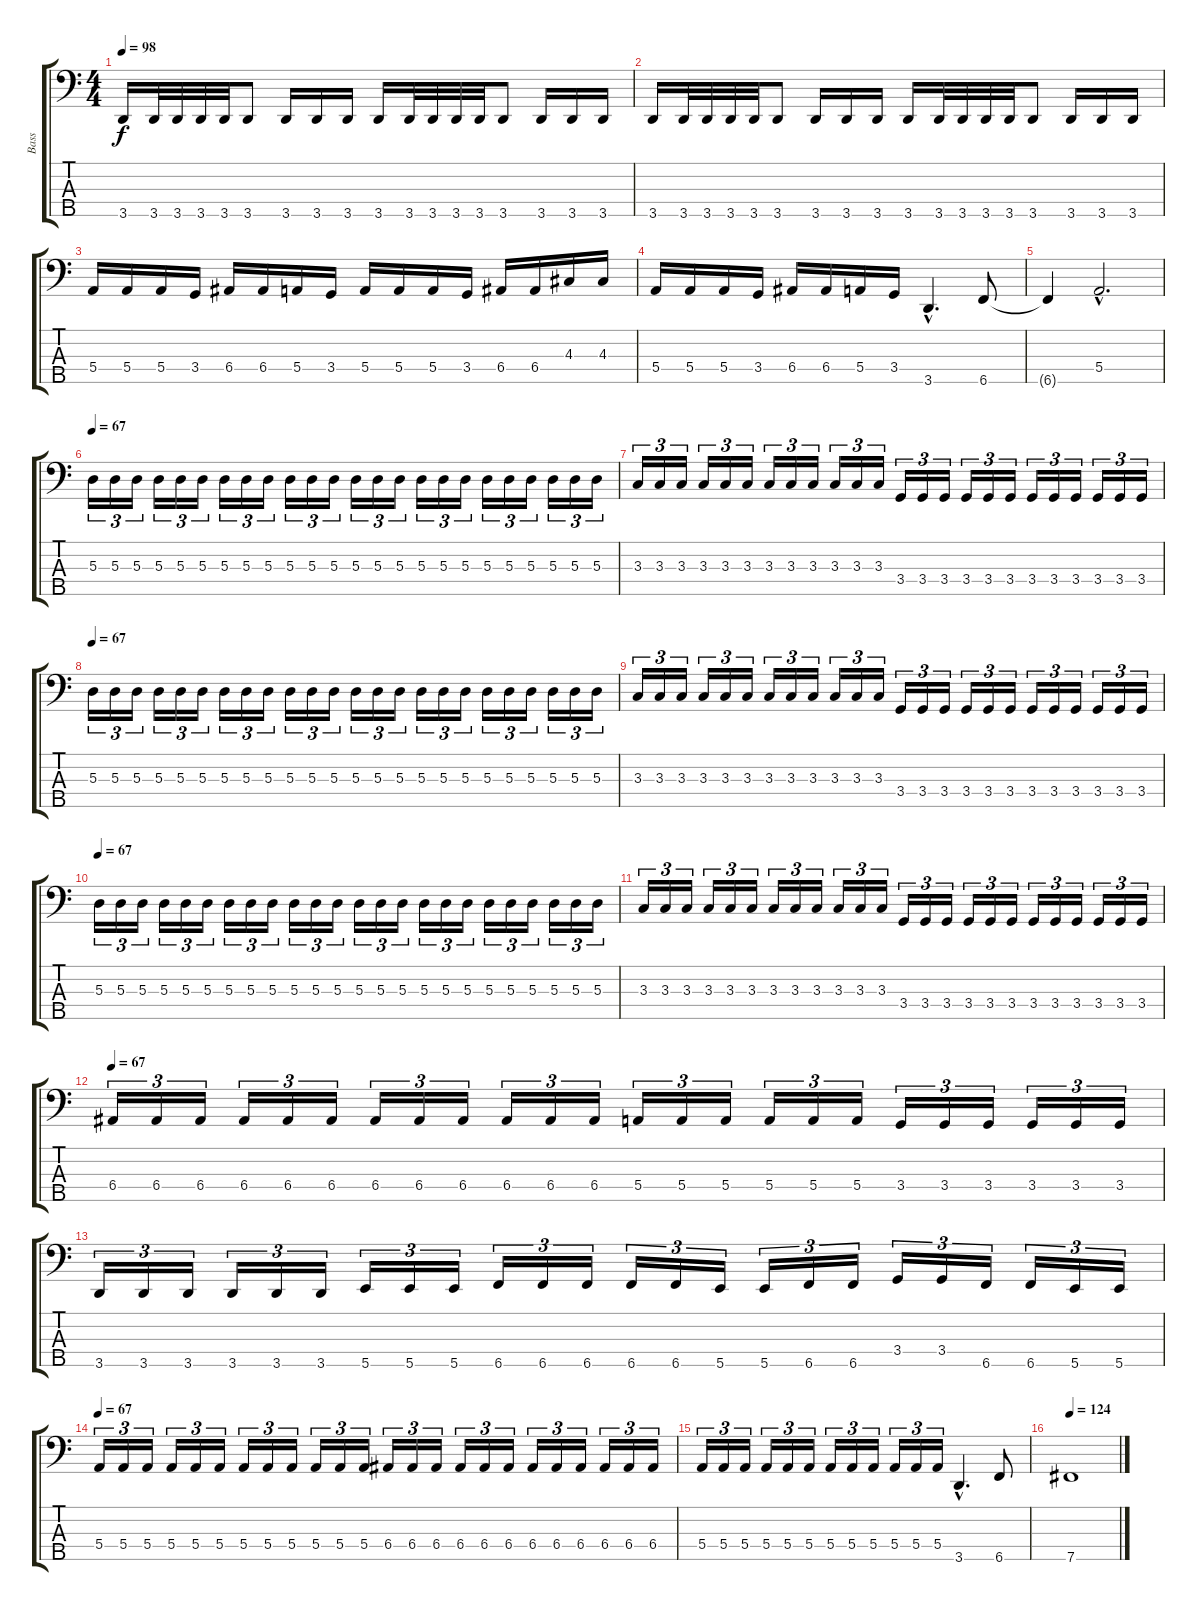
\track ("Bass" "Bass") {instrument electricbassfinger}
\staff {score tabs}
\tuning (G2 D2 A1 E1 B0) {hide}
\ts (4 4)
\tempo 98
\clef f4
\ks c
3.5.16{dy f} 3.5.32 3.5.32 3.5.32 3.5.32 3.5.8 3.5.16 3.5.16 3.5.16 3.5.16 3.5.32 3.5.32 3.5.32 3.5.32 3.5.8 3.5.16 3.5.16 3.5.16 |
3.5.16 3.5.32 3.5.32 3.5.32 3.5.32 3.5.8 3.5.16 3.5.16 3.5.16 3.5.16 3.5.32 3.5.32 3.5.32 3.5.32 3.5.8 3.5.16 3.5.16 3.5.16 |
5.4.16 5.4.16 5.4.16 3.4.16 6.4.16 6.4.16 5.4.16 3.4.16 5.4.16 5.4.16 5.4.16 3.4.16 6.4.16 6.4.16 4.3.16 4.3.16 |
5.4.16 5.4.16 5.4.16 3.4.16 6.4.16 6.4.16 5.4.16 3.4.16 3.5{hac}.4{d} 6.5.8 |
6.5{t}.4 5.4{hac}.2{d} |
\tempo 67
5.3.16{tu (3 2)} 5.3.16{tu (3 2)} 5.3.16{tu (3 2)} 5.3.16{tu (3 2)} 5.3.16{tu (3 2)} 5.3.16{tu (3 2)} 5.3.16{tu (3 2)} 5.3.16{tu (3 2)} 5.3.16{tu (3 2)} 5.3.16{tu (3 2)} 5.3.16{tu (3 2)} 5.3.16{tu (3 2)} 5.3.16{tu (3 2)} 5.3.16{tu (3 2)} 5.3.16{tu (3 2)} 5.3.16{tu (3 2)} 5.3.16{tu (3 2)} 5.3.16{tu (3 2)} 5.3.16{tu (3 2)} 5.3.16{tu (3 2)} 5.3.16{tu (3 2)} 5.3.16{tu (3 2)} 5.3.16{tu (3 2)} 5.3.16{tu (3 2)} |
3.3.16{tu (3 2)} 3.3.16{tu (3 2)} 3.3.16{tu (3 2)} 3.3.16{tu (3 2)} 3.3.16{tu (3 2)} 3.3.16{tu (3 2)} 3.3.16{tu (3 2)} 3.3.16{tu (3 2)} 3.3.16{tu (3 2)} 3.3.16{tu (3 2)} 3.3.16{tu (3 2)} 3.3.16{tu (3 2)} 3.4.16{tu (3 2)} 3.4.16{tu (3 2)} 3.4.16{tu (3 2)} 3.4.16{tu (3 2)} 3.4.16{tu (3 2)} 3.4.16{tu (3 2)} 3.4.16{tu (3 2)} 3.4.16{tu (3 2)} 3.4.16{tu (3 2)} 3.4.16{tu (3 2)} 3.4.16{tu (3 2)} 3.4.16{tu (3 2)} |
\tempo 67
5.3.16{tu (3 2)} 5.3.16{tu (3 2)} 5.3.16{tu (3 2)} 5.3.16{tu (3 2)} 5.3.16{tu (3 2)} 5.3.16{tu (3 2)} 5.3.16{tu (3 2)} 5.3.16{tu (3 2)} 5.3.16{tu (3 2)} 5.3.16{tu (3 2)} 5.3.16{tu (3 2)} 5.3.16{tu (3 2)} 5.3.16{tu (3 2)} 5.3.16{tu (3 2)} 5.3.16{tu (3 2)} 5.3.16{tu (3 2)} 5.3.16{tu (3 2)} 5.3.16{tu (3 2)} 5.3.16{tu (3 2)} 5.3.16{tu (3 2)} 5.3.16{tu (3 2)} 5.3.16{tu (3 2)} 5.3.16{tu (3 2)} 5.3.16{tu (3 2)} |
3.3.16{tu (3 2)} 3.3.16{tu (3 2)} 3.3.16{tu (3 2)} 3.3.16{tu (3 2)} 3.3.16{tu (3 2)} 3.3.16{tu (3 2)} 3.3.16{tu (3 2)} 3.3.16{tu (3 2)} 3.3.16{tu (3 2)} 3.3.16{tu (3 2)} 3.3.16{tu (3 2)} 3.3.16{tu (3 2)} 3.4.16{tu (3 2)} 3.4.16{tu (3 2)} 3.4.16{tu (3 2)} 3.4.16{tu (3 2)} 3.4.16{tu (3 2)} 3.4.16{tu (3 2)} 3.4.16{tu (3 2)} 3.4.16{tu (3 2)} 3.4.16{tu (3 2)} 3.4.16{tu (3 2)} 3.4.16{tu (3 2)} 3.4.16{tu (3 2)} |
\tempo 67
5.3.16{tu (3 2)} 5.3.16{tu (3 2)} 5.3.16{tu (3 2)} 5.3.16{tu (3 2)} 5.3.16{tu (3 2)} 5.3.16{tu (3 2)} 5.3.16{tu (3 2)} 5.3.16{tu (3 2)} 5.3.16{tu (3 2)} 5.3.16{tu (3 2)} 5.3.16{tu (3 2)} 5.3.16{tu (3 2)} 5.3.16{tu (3 2)} 5.3.16{tu (3 2)} 5.3.16{tu (3 2)} 5.3.16{tu (3 2)} 5.3.16{tu (3 2)} 5.3.16{tu (3 2)} 5.3.16{tu (3 2)} 5.3.16{tu (3 2)} 5.3.16{tu (3 2)} 5.3.16{tu (3 2)} 5.3.16{tu (3 2)} 5.3.16{tu (3 2)} |
3.3.16{tu (3 2)} 3.3.16{tu (3 2)} 3.3.16{tu (3 2)} 3.3.16{tu (3 2)} 3.3.16{tu (3 2)} 3.3.16{tu (3 2)} 3.3.16{tu (3 2)} 3.3.16{tu (3 2)} 3.3.16{tu (3 2)} 3.3.16{tu (3 2)} 3.3.16{tu (3 2)} 3.3.16{tu (3 2)} 3.4.16{tu (3 2)} 3.4.16{tu (3 2)} 3.4.16{tu (3 2)} 3.4.16{tu (3 2)} 3.4.16{tu (3 2)} 3.4.16{tu (3 2)} 3.4.16{tu (3 2)} 3.4.16{tu (3 2)} 3.4.16{tu (3 2)} 3.4.16{tu (3 2)} 3.4.16{tu (3 2)} 3.4.16{tu (3 2)} |
\tempo 67
6.4.16{tu (3 2)} 6.4.16{tu (3 2)} 6.4.16{tu (3 2)} 6.4.16{tu (3 2)} 6.4.16{tu (3 2)} 6.4.16{tu (3 2)} 6.4.16{tu (3 2)} 6.4.16{tu (3 2)} 6.4.16{tu (3 2)} 6.4.16{tu (3 2)} 6.4.16{tu (3 2)} 6.4.16{tu (3 2)} 5.4.16{tu (3 2)} 5.4.16{tu (3 2)} 5.4.16{tu (3 2)} 5.4.16{tu (3 2)} 5.4.16{tu (3 2)} 5.4.16{tu (3 2)} 3.4.16{tu (3 2)} 3.4.16{tu (3 2)} 3.4.16{tu (3 2)} 3.4.16{tu (3 2)} 3.4.16{tu (3 2)} 3.4.16{tu (3 2)} |
3.5.16{tu (3 2)} 3.5.16{tu (3 2)} 3.5.16{tu (3 2)} 3.5.16{tu (3 2)} 3.5.16{tu (3 2)} 3.5.16{tu (3 2)} 5.5.16{tu (3 2)} 5.5.16{tu (3 2)} 5.5.16{tu (3 2)} 6.5.16{tu (3 2)} 6.5.16{tu (3 2)} 6.5.16{tu (3 2)} 6.5.16{tu (3 2)} 6.5.16{tu (3 2)} 5.5.16{tu (3 2)} 5.5.16{tu (3 2)} 6.5.16{tu (3 2)} 6.5.16{tu (3 2)} 3.4.16{tu (3 2)} 3.4.16{tu (3 2)} 6.5.16{tu (3 2)} 6.5.16{tu (3 2)} 5.5.16{tu (3 2)} 5.5.16{tu (3 2)} |
\tempo 67
5.4.16{tu (3 2)} 5.4.16{tu (3 2)} 5.4.16{tu (3 2)} 5.4.16{tu (3 2)} 5.4.16{tu (3 2)} 5.4.16{tu (3 2)} 5.4.16{tu (3 2)} 5.4.16{tu (3 2)} 5.4.16{tu (3 2)} 5.4.16{tu (3 2)} 5.4.16{tu (3 2)} 5.4.16{tu (3 2)} 6.4.16{tu (3 2)} 6.4.16{tu (3 2)} 6.4.16{tu (3 2)} 6.4.16{tu (3 2)} 6.4.16{tu (3 2)} 6.4.16{tu (3 2)} 6.4.16{tu (3 2)} 6.4.16{tu (3 2)} 6.4.16{tu (3 2)} 6.4.16{tu (3 2)} 6.4.16{tu (3 2)} 6.4.16{tu (3 2)} |
5.4.16{tu (3 2)} 5.4.16{tu (3 2)} 5.4.16{tu (3 2)} 5.4.16{tu (3 2)} 5.4.16{tu (3 2)} 5.4.16{tu (3 2)} 5.4.16{tu (3 2)} 5.4.16{tu (3 2)} 5.4.16{tu (3 2)} 5.4.16{tu (3 2)} 5.4.16{tu (3 2)} 5.4.16{tu (3 2)} 3.5{hac}.4{d} 6.5.8 |
\tempo 124
7.5.1
